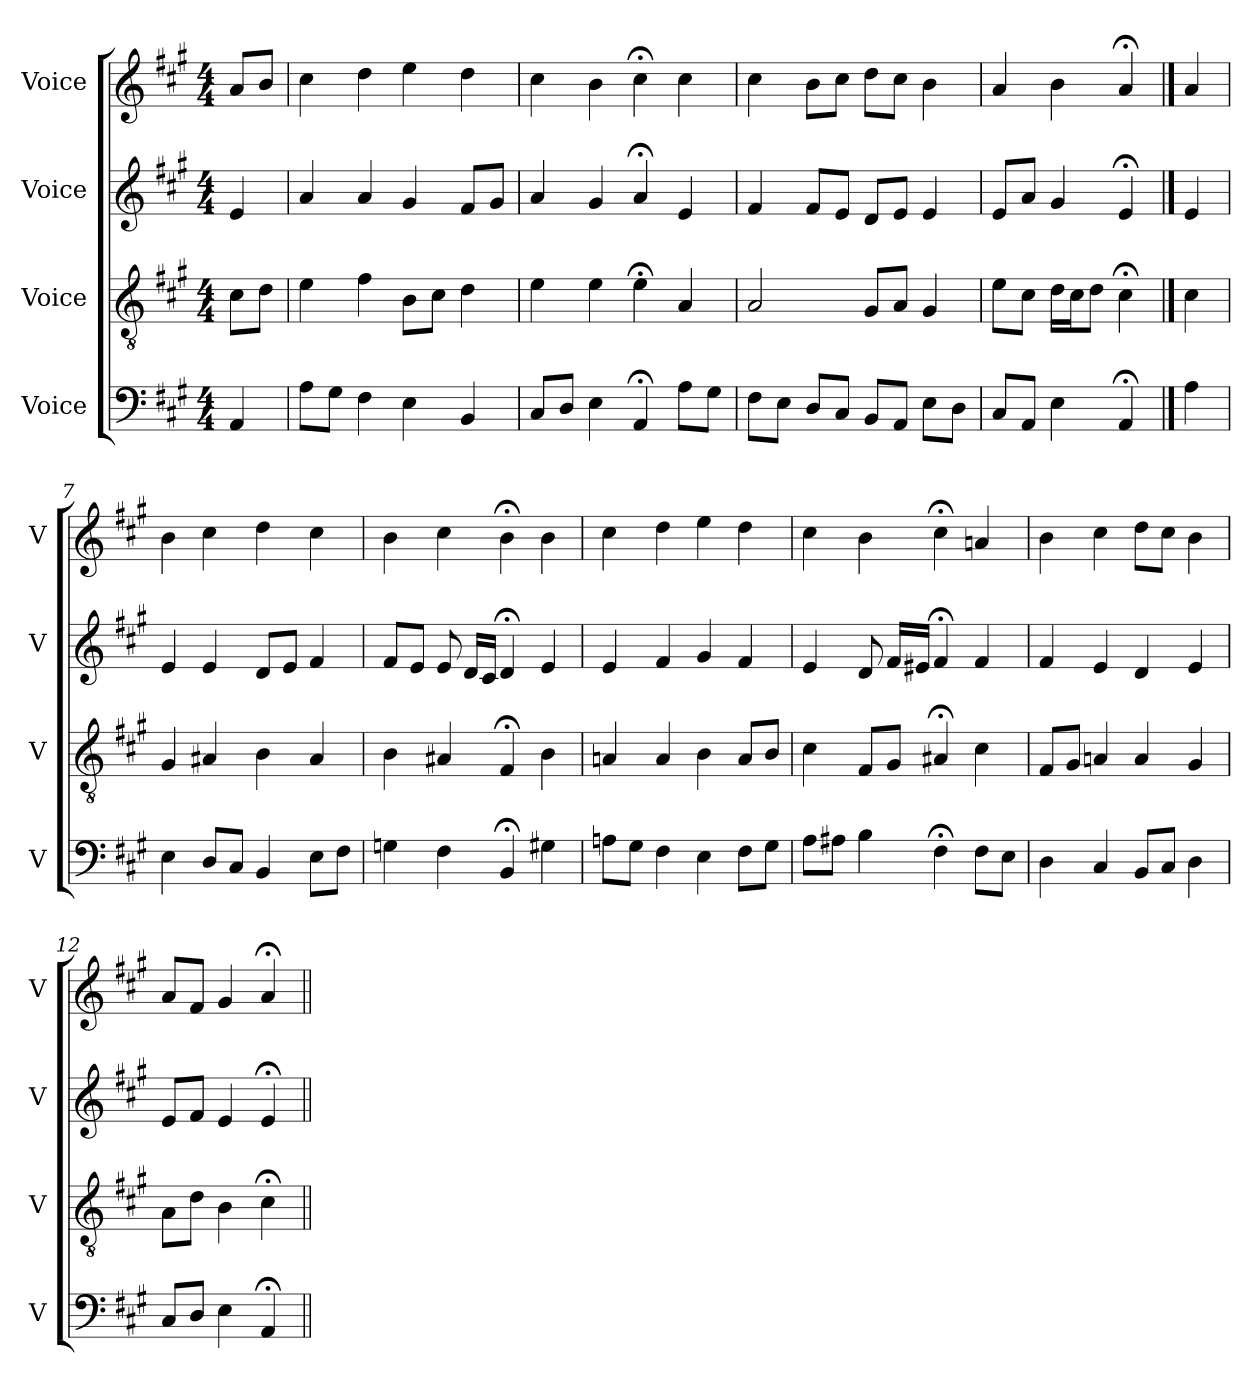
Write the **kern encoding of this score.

**kern	**kern	**kern	**kern
*part4	*part3	*part2	*part1
*staff4	*staff3	*staff2	*staff1
*I"Voice	*I"Voice	*I"Voice	*I"Voice
*I'V	*I'V	*I'V	*I'V
*clefF4	*clefGv2	*clefG2	*clefG2
*k[f#c#g#]	*k[f#c#g#]	*k[f#c#g#]	*k[f#c#g#]
*M4/4	*M4/4	*M4/4	*M4/4
*MM100	*MM100	*MM100	*MM100
=1	=1	=1	=1
4AA/	8c#\L	4e/	8a/L
.	8d\J	.	8b/J
=2	=2	=2	=2
8A\L	4e\	4a/	4cc#\
8G#\J	.	.	.
4F#\	4f#\	4a/	4dd\
4E\	8B\L	4g#/	4ee\
.	8c#\J	.	.
4BB/	4d\	8f#/L	4dd\
.	.	8g#/J	.
=3	=3	=3	=3
8C#/L	4e\	4a/	4cc#\
8D/J	.	.	.
4E\	4e\	4g#/	4b\
4AA;/	4e;\	4a;/	4cc#;\
8A\L	4A/	4e/	4cc#\
8G#\J	.	.	.
=4	=4	=4	=4
8F#\L	2A/	4f#/	4cc#\
8E\J	.	.	.
8D/L	.	8f#/L	8b\L
8C#/J	.	8e/J	8cc#\J
8BB/L	8G#/L	8d/L	8dd\L
8AA/J	8A/J	8e/J	8cc#\J
8E\L	4G#/	4e/	4b\
8D\J	.	.	.
=5	=5	=5	=5
8C#/L	8e\L	8e/L	4a/
8AA/J	8c#\J	8a/J	.
4E\	16d\LL	4g#/	4b\
.	16c#\J	.	.
.	8d\J	.	.
4AA;/	4c#;\	4e;/	4a;/
==6	==6	==6	==6
4A\	4c#\	4e/	4a/
=7	=7	=7	=7
4E\	4G#/	4e/	4b\
8D/L	4A#X/	4e/	4cc#\
8C#/J	.	.	.
4BB/	4B\	8d/L	4dd\
.	.	8e/J	.
8E\L	4A#/	4f#/	4cc#\
8F#\J	.	.	.
!!LO:LB:g=z
=8	=8	=8	=8
4Gn\	4B\	8f#/L	4b\
.	.	8e/J	.
4F#\	4A#X/	8e/	4cc#\
.	.	16d/LL	.
.	.	16c#/JJ	.
4BB;/	4F#;/	4d;/	4b;\
4G#X\	4B\	4e/	4b\
=9	=9	=9	=9
8An\L	4An/	4e/	4cc#\
8G#\J	.	.	.
4F#\	4A/	4f#/	4dd\
4E\	4B\	4g#/	4ee\
8F#\L	8A/L	4f#/	4dd\
8G#\J	8B/J	.	.
=10	=10	=10	=10
8A\L	4c#\	4e/	4cc#\
8A#X\J	.	.	.
4B\	8F#/L	8d/	4b\
.	8G#/J	16f#/LL	.
.	.	16e#X/JJ	.
4F#;\	4A#X;/	4f#;/	4cc#;\
8F#\L	4c#\	4f#/	4an/
8E\J	.	.	.
=11	=11	=11	=11
4D\	8F#/L	4f#/	4b\
.	8G#/J	.	.
4C#/	4An/	4e/	4cc#\
8BB/L	4A/	4d/	8dd\L
8C#/J	.	.	8cc#\J
4D\	4G#/	4e/	4b\
=12	=12	=12	=12
8C#/L	8A\L	8e/L	8a/L
8D/J	8d\J	8f#/J	8f#/J
4E\	4B\	4e/	4g#/
4AA;/	4c#;\	4e;/	4a;/
=||	=||	=||	=||
*-	*-	*-	*-
